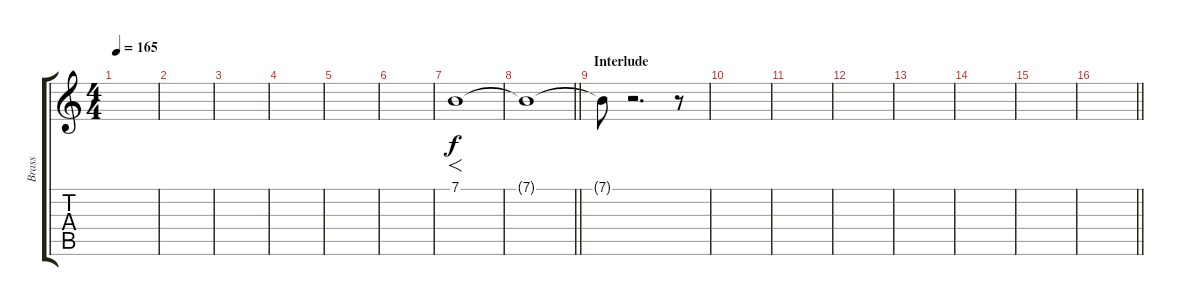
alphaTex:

\track ("Brass" "Brass") {instrument brasssection}
\staff {score tabs}
\tuning (E4 B3 G3 D3 A2 E2) {hide}
\ts (4 4)
\tempo 165
\clef g2
\ks c
|
|
|
|
|
|
7.1.1{f} |
\barLineRight lightlight
7.1{t}.1 |
\section ("" "Interlude")
7.1{t}.8 r.2{d} r.8 |
|
|
|
|
|
|
\barLineRight lightlight
